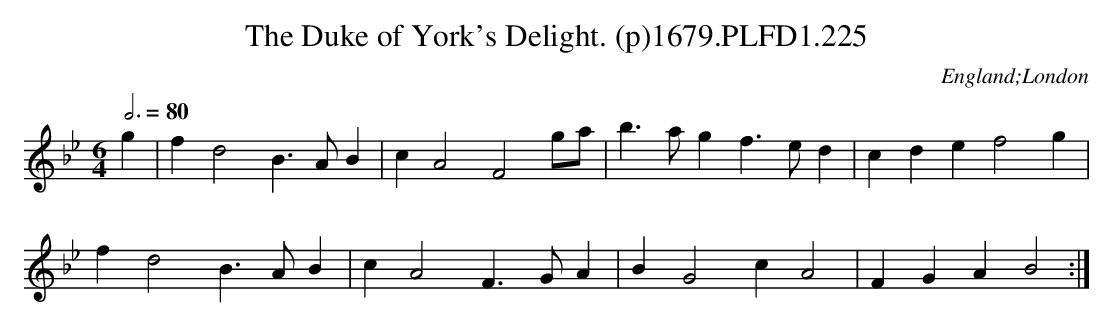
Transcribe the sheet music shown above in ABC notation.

X:1
T:Duke of York's Delight. (p)1679.PLFD1.225, The
M:6/4
L:1/4
Q:3/4=80
O:England;London
K:Bb
g|fd2B>AB|cA2F2g/a/|b>agf>ed|cdef2g|
fd2B>AB|cA2F>GA|BG2cA2|FGAB2:|
